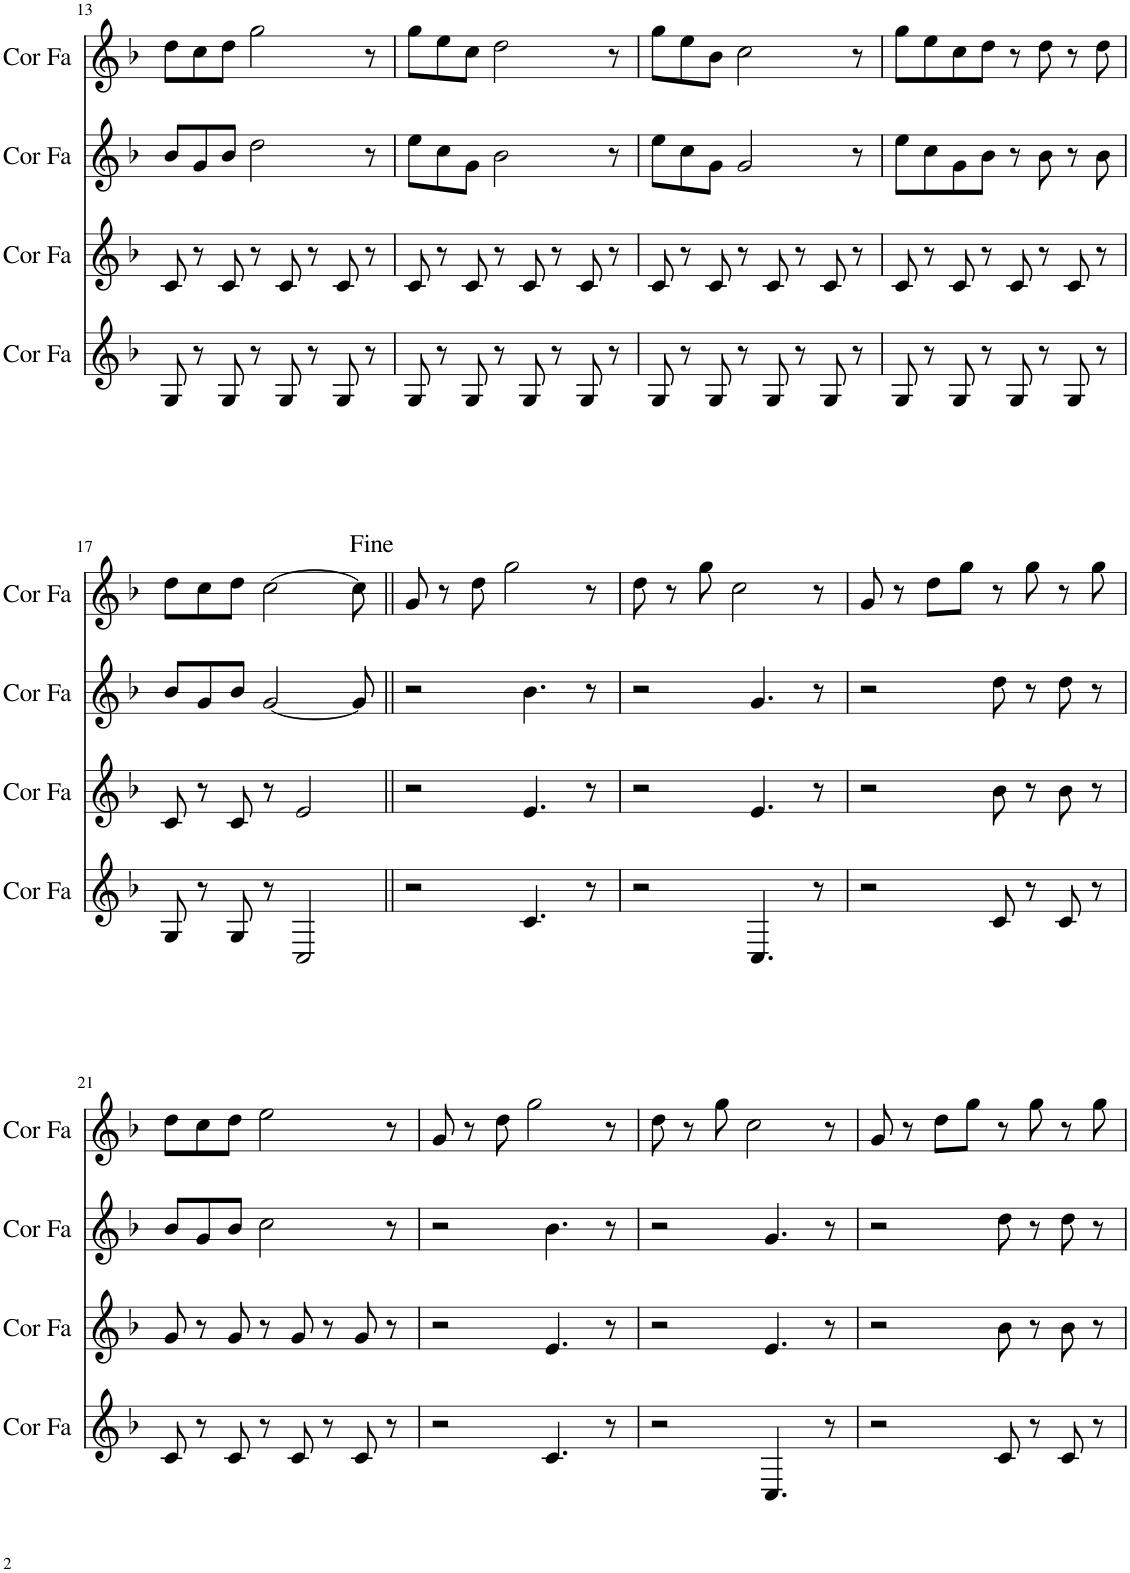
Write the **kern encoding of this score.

**kern	**kern	**kern	**kern
*part4	*part3	*part2	*part1
*staff4	*staff3	*staff2	*staff1
*I"Cor en Fa	*I"Cor en Fa	*I"Cor en Fa	*I"Cor en Fa
*I'Cor Fa	*I'Cor Fa	*I'Cor Fa	*I'Cor Fa
!!LO:PB:g=z
*clefG2	*clefG2	*clefG2	*clefG2
*Trd4c7	*Trd4c7	*Trd4c7	*Trd4c7
*k[b-]	*k[b-]	*k[b-]	*k[b-]
*M4/4	*M4/4	*M4/4	*M4/4
=13	=13	=13	=13
8G/	8c/	8b-/L	8dd\L
8r	8r	8g/	8cc\
8G/	8c/	8b-/J	8dd\J
8r	8r	2dd\	2gg\
8G/	8c/	.	.
8r	8r	.	.
8G/	8c/	.	.
8r	8r	8r	8r
=14	=14	=14	=14
8G/	8c/	8ee\L	8gg\L
8r	8r	8cc\	8ee\
8G/	8c/	8g\J	8cc\J
8r	8r	2b-\	2dd\
8G/	8c/	.	.
8r	8r	.	.
8G/	8c/	.	.
8r	8r	8r	8r
=15	=15	=15	=15
8G/	8c/	8ee\L	8gg\L
8r	8r	8cc\	8ee\
8G/	8c/	8g\J	8b-\J
8r	8r	2g/	2cc\
8G/	8c/	.	.
8r	8r	.	.
8G/	8c/	.	.
8r	8r	8r	8r
=16	=16	=16	=16
8G/	8c/	8ee\L	8gg\L
8r	8r	8cc\	8ee\
8G/	8c/	8g\	8cc\
8r	8r	8b-\J	8dd\J
8G/	8c/	8r	8r
8r	8r	8b-\	8dd\
8G/	8c/	8r	8r
8r	8r	8b-\	8dd\
!!LO:LB:g=z
=17	=17	=17	=17
8G/	8c/	8b-/L	8dd\L
8r	8r	8g/	8cc\
8G/	8c/	8b-/J	8dd\J
8r	8r	[2g/	[2cc\
2C/	2e/	.	.
.	.	8g/]	8cc\]
=18||	=18||	=18||	=18||
2r	2r	2r	8g/
.	.	.	8r
.	.	.	8dd\
.	.	.	2gg\
4.c/	4.e/	4.b-\	.
8r	8r	8r	8r
=19	=19	=19	=19
2r	2r	2r	8dd\
.	.	.	8r
.	.	.	8gg\
.	.	.	2cc\
4.C/	4.e/	4.g/	.
8r	8r	8r	8r
=20	=20	=20	=20
2r	2r	2r	8g/
.	.	.	8r
.	.	.	8dd\L
.	.	.	8gg\J
8c/	8b-\	8dd\	8r
8r	8r	8r	8gg\
8c/	8b-\	8dd\	8r
8r	8r	8r	8gg\
!!LO:LB:g=z
=21	=21	=21	=21
8c/	8g/	8b-/L	8dd\L
8r	8r	8g/	8cc\
8c/	8g/	8b-/J	8dd\J
8r	8r	2cc\	2ee\
8c/	8g/	.	.
8r	8r	.	.
8c/	8g/	.	.
8r	8r	8r	8r
=22	=22	=22	=22
2r	2r	2r	8g/
.	.	.	8r
.	.	.	8dd\
.	.	.	2gg\
4.c/	4.e/	4.b-\	.
8r	8r	8r	8r
=23	=23	=23	=23
2r	2r	2r	8dd\
.	.	.	8r
.	.	.	8gg\
.	.	.	2cc\
4.C/	4.e/	4.g/	.
8r	8r	8r	8r
=24	=24	=24	=24
2r	2r	2r	8g/
.	.	.	8r
.	.	.	8dd\L
.	.	.	8gg\J
8c/	8b-\	8dd\	8r
8r	8r	8r	8gg\
8c/	8b-\	8dd\	8r
8r	8r	8r	8gg\
=	=	=	=
*-	*-	*-	*-
